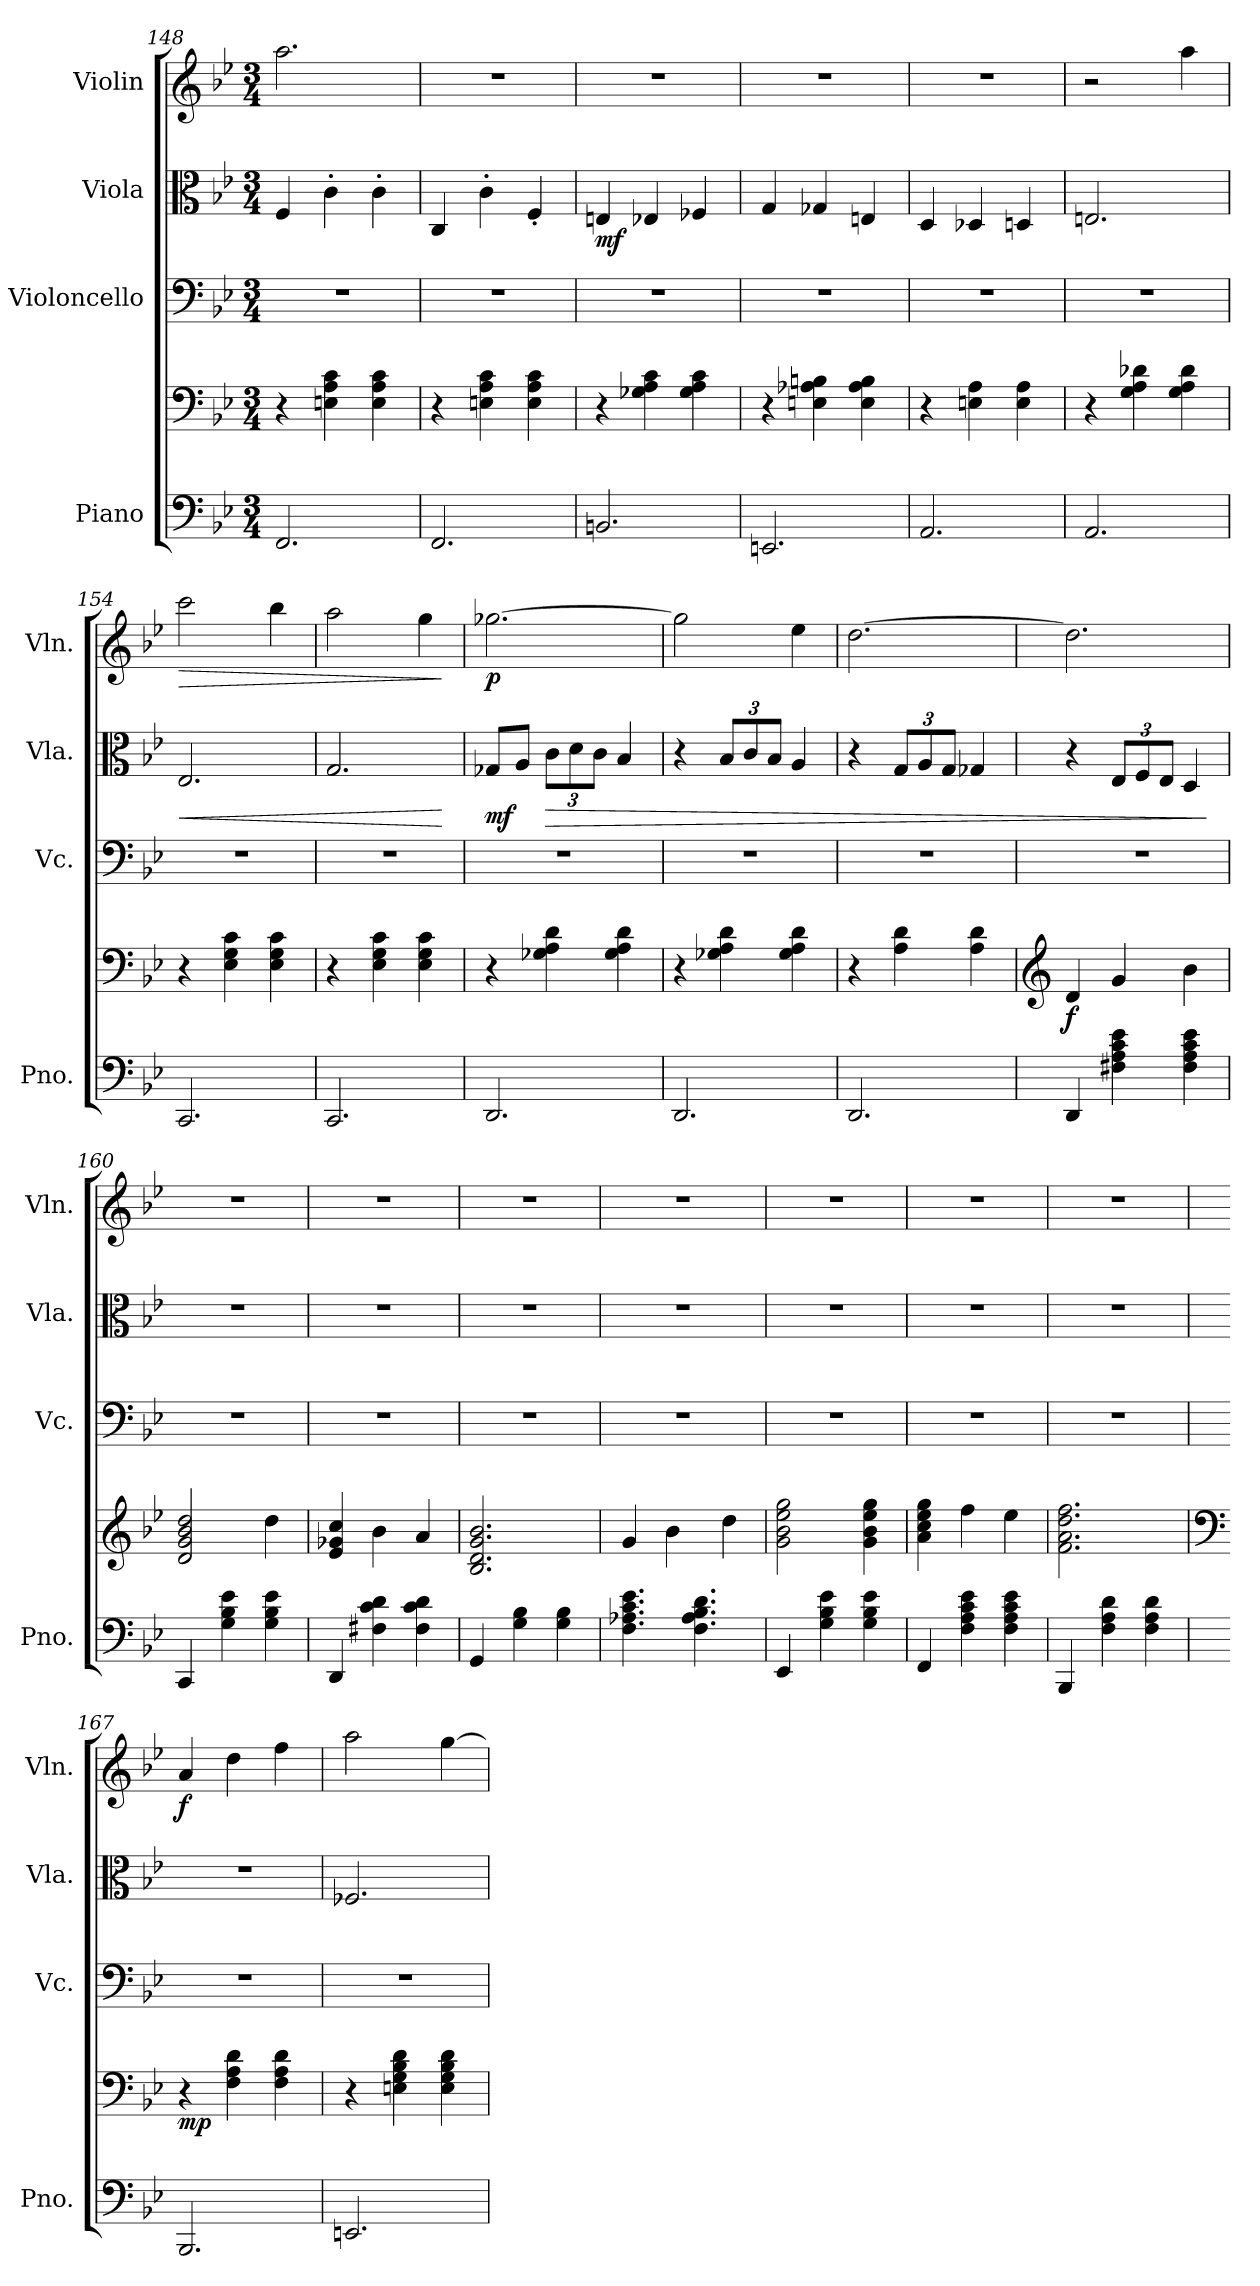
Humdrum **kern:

**kern	**kern	**dynam	**kern	**kern	**dynam	**kern	**dynam
*part4	*part4	*part4	*part3	*part2	*part2	*part1	*part1
*staff5	*staff4	*staff4/5	*staff3	*staff2	*staff2	*staff1	*staff1
*I"Piano	*	*	*I"Violoncello	*I"Viola	*	*I"Violin	*
*I'Pno.	*	*	*I'Vc.	*I'Vla.	*	*I'Vln.	*
*clefF4	*clefF4	*	*clefF4	*clefC3	*	*clefG2	*
*k[b-e-]	*k[b-e-]	*	*k[b-e-]	*k[b-e-]	*	*k[b-e-]	*
*M3/4	*M3/4	*	*M3/4	*M3/4	*	*M3/4	*
=148	=148	=148	=148	=148	=148	=148	=148
2.FF/	4r	.	2.r	4F/	.	2.aa\	.
.	4En\ 4A\ 4c\	.	.	4c'\	.	.	.
.	4E\ 4A\ 4c\	.	.	4c'\	.	.	.
=149	=149	=149	=149	=149	=149	=149	=149
2.FF/	4r	.	2.r	4C/	.	2.r	.
.	4En\ 4A\ 4c\	.	.	4c'\	.	.	.
.	4E\ 4A\ 4c\	.	.	4F'/	.	.	.
=150	=150	=150	=150	=150	=150	=150	=150
!	!	!	!	!	!LO:DY:b	!	!
2.BBn/	4r	.	2.r	4En/	mf	2.r	.
.	4G-X\ 4A\ 4c\	.	.	4E-X/	.	.	.
.	4G-\ 4A\ 4c\	.	.	4F-X/	.	.	.
=151	=151	=151	=151	=151	=151	=151	=151
2.EEn/	4r	.	2.r	4G/	.	2.r	.
.	4En\ 4A-X\ 4Bn\	.	.	4G-X/	.	.	.
.	4E\ 4A-\ 4B\	.	.	4En/	.	.	.
=152	=152	=152	=152	=152	=152	=152	=152
2.AA/	4r	.	2.r	4D/	.	2.r	.
.	4En\ 4A\	.	.	4D-X/	.	.	.
.	4E\ 4A\	.	.	4Dn/	.	.	.
!!LO:LB:g=z
=153	=153	=153	=153	=153	=153	=153	=153
2.AA/	4r	.	2.r	2.En/	.	2r	.
.	4G\ 4A\ 4d-X\	.	.	.	.	.	.
.	4G\ 4A\ 4d-\	.	.	.	.	4aa\	.
=154	=154	=154	=154	=154	=154	=154	=154
!	!	!	!	!	!LO:HP:b	!	!LO:HP:b
2.CC/	4r	.	2.r	2.E-/	<	2ccc\	>
.	4E-\ 4G\ 4c\	.	.	.	.	.	.
.	4E-\ 4G\ 4c\	.	.	.	.	4bb-\	.
=155	=155	=155	=155	=155	=155	=155	=155
2.CC/	4r	.	2.r	2.G/	.	2aa\	.
.	4E-\ 4G\ 4c\	.	.	.	.	.	.
.	4E-\ 4G\ 4c\	.	.	.	.	4gg\	.
.	.	.	.	.	[	.	]
=156	=156	=156	=156	=156	=156	=156	=156
!	!	!	!	!	!LO:DY:b	!	!LO:DY:b
2.DD/	4r	.	2.r	8G-X/L	mf	[2.gg-X\	p
.	.	.	.	8A/J	.	.	.
*	*	*	*	*Xbrackettup	*	*	*
!	!	!	!	!	!LO:HP:b	!	!
.	4G-X\ 4A\ 4d\	.	.	12c\L	>	.	.
.	.	.	.	12d\	.	.	.
.	.	.	.	12c\J	.	.	.
.	4G-\ 4A\ 4d\	.	.	4B-/	.	.	.
=157	=157	=157	=157	=157	=157	=157	=157
2.DD/	4r	.	2.r	4r	.	2gg-\]	.
.	4G-X\ 4A\ 4d\	.	.	12B-/L	.	.	.
.	.	.	.	12c/	.	.	.
.	.	.	.	12B-/J	.	.	.
.	4G-\ 4A\ 4d\	.	.	4A/	.	4ee-\	.
=158	=158	=158	=158	=158	=158	=158	=158
2.DD/	4r	.	2.r	4r	.	[2.dd\	.
.	4A\ 4d\	.	.	12G/L	.	.	.
.	.	.	.	12A/	.	.	.
.	.	.	.	12G/J	.	.	.
.	4A\ 4d\	.	.	4G-X/	.	.	.
=159	=159	=159	=159	=159	=159	=159	=159
*	*clefG2	*	*	*	*	*	*
!	!	!LO:DY:b	!	!	!	!	!
4DD/	4d/	f	2.r	4r	.	2.dd\]	.
4F#X\ 4A\ 4c\ 4e-\	4g/	.	.	12E-/L	.	.	.
.	.	.	.	12F/	.	.	.
.	.	.	.	12E-/J	.	.	.
4F#\ 4A\ 4c\ 4e-\	4b-\	.	.	4D/	.	.	.
.	.	.	.	.	]	.	.
!!LO:PB:g=z
=160	=160	=160	=160	=160	=160	=160	=160
4CC/	2d/ 2g/ 2b-/ 2dd/	.	2.r	2.r	.	2.r	.
4G\ 4B-\ 4e-\	.	.	.	.	.	.	.
4G\ 4B-\ 4e-\	4dd\	.	.	.	.	.	.
=161	=161	=161	=161	=161	=161	=161	=161
4DD/	4e-/ 4g-X/ 4cc/	.	2.r	2.r	.	2.r	.
4F#X\ 4c\ 4d\	4b-\	.	.	.	.	.	.
4F#\ 4c\ 4d\	4a/	.	.	.	.	.	.
=162	=162	=162	=162	=162	=162	=162	=162
4GG/	2.B-/ 2.d/ 2.g/ 2.b-/	.	2.r	2.r	.	2.r	.
4G\ 4B-\	.	.	.	.	.	.	.
4G\ 4B-\	.	.	.	.	.	.	.
=163	=163	=163	=163	=163	=163	=163	=163
4.F\ 4.A-X\ 4.c\ 4.e-\	4g/	.	2.r	2.r	.	2.r	.
.	4b-\	.	.	.	.	.	.
4.F\ 4.A-\ 4.B-\ 4.d\	.	.	.	.	.	.	.
.	4dd\	.	.	.	.	.	.
=164	=164	=164	=164	=164	=164	=164	=164
4EE-/	2g\ 2b-\ 2ee-\ 2gg\	.	2.r	2.r	.	2.r	.
4G\ 4B-\ 4e-\	.	.	.	.	.	.	.
4G\ 4B-\ 4e-\	4g\ 4b-\ 4ee-\ 4gg\	.	.	.	.	.	.
=165	=165	=165	=165	=165	=165	=165	=165
4FF/	4a\ 4cc\ 4ee-\ 4gg\	.	2.r	2.r	.	2.r	.
4F\ 4A\ 4c\ 4e-\	4ff\	.	.	.	.	.	.
4F\ 4A\ 4c\ 4e-\	4ee-\	.	.	.	.	.	.
=166	=166	=166	=166	=166	=166	=166	=166
4BBB-/	2.f\ 2.a\ 2.dd\ 2.ff\	.	2.r	2.r	.	2.r	.
4F\ 4A\ 4d\	.	.	.	.	.	.	.
4F\ 4A\ 4d\	.	.	.	.	.	.	.
=167	=167	=167	=167	=167	=167	=167	=167
*	*clefF4	*	*	*	*	*	*
!	!	!LO:DY:b	!	!	!	!	!LO:DY:b
2.BBB-/	4r	mp	2.r	2.r	.	4a/	f
.	4F\ 4A\ 4d\	.	.	.	.	4dd\	.
.	4F\ 4A\ 4d\	.	.	.	.	4ff\	.
!!LO:LB:g=z
=168	=168	=168	=168	=168	=168	=168	=168
2.EEn/	4r	.	2.r	2.F-X/	.	2aa\	.
.	4En\ 4G\ 4B-\ 4d\	.	.	.	.	.	.
.	4E\ 4G\ 4B-\ 4d\	.	.	.	.	[4gg\	.
=	=	=	=	=	=	=	=
*-	*-	*-	*-	*-	*-	*-	*-
